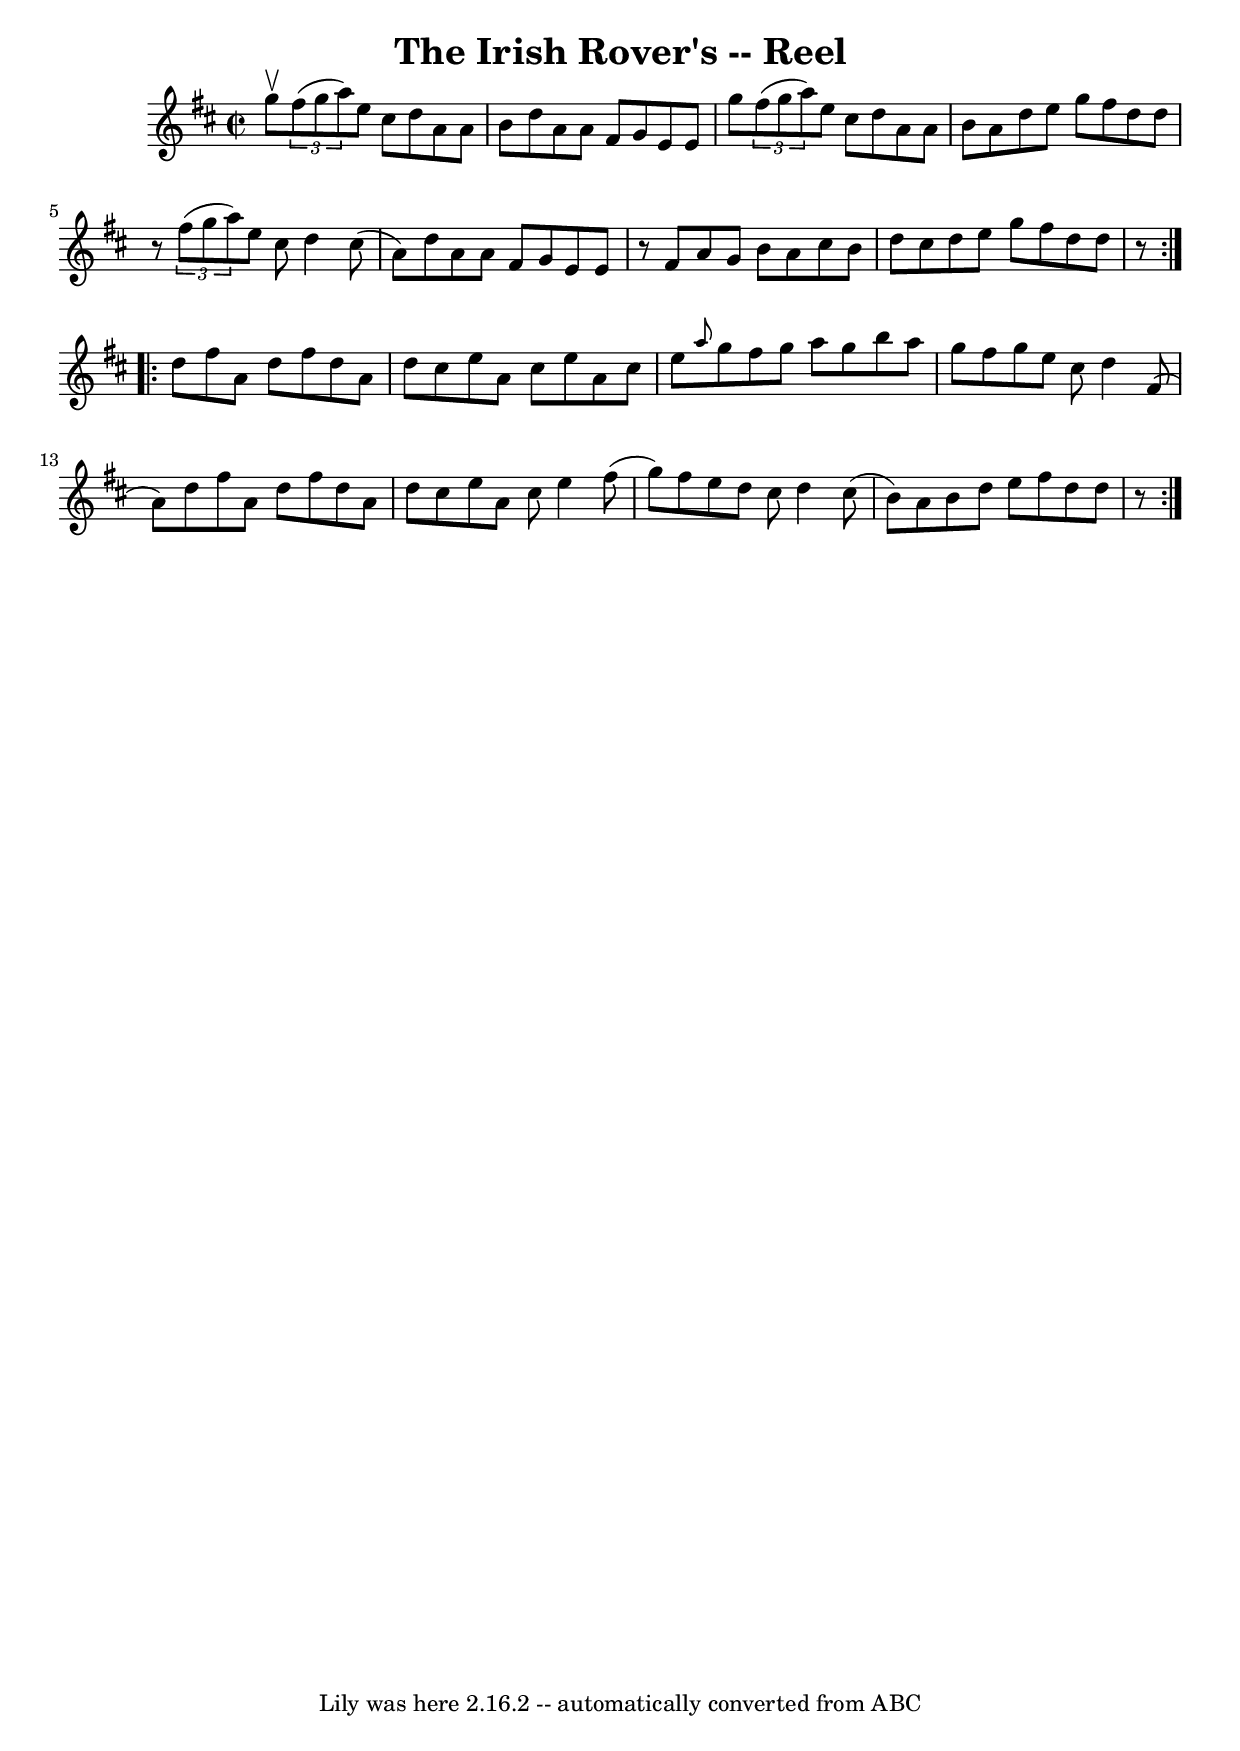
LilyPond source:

\version "2.16.2"
\include "Mammoth.ily"
\header {
  %% book = "Ryan's Mammoth Collection"
  crossRefNumber = "1"
  footnotes = "\\\\235"
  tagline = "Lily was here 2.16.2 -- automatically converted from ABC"
  title = "The Irish Rover's -- Reel"

}
voicedefault =  {



  \repeat volta 2 {

    \override Staff.TimeSignature #'style = #'C
    \time 2/2 
    \key d \major g''8^\upbow |
    \times 2/3 { fis''8 (
		 g''8 a''8) 
	       } e''8 cis''8 d''8 a'8 a'8 b'8    |
    
    d''8 a'8 a'8 fis'8 g'8 e'8 e'8 g''8    |
    
    \times 2/3 { fis''8 (g''8 a''8) 
	       } e''8 cis''8 d''8 a'8    
    a'8 b'8    |
    a'8 d''8 e''8 g''8 fis''8 d''8 d''8  
    r8   |
    \times 2/3 { fis''8 (g''8 a''8) 
	       } e''8    
    cis''8 d''4 cis''8 (a'8)   |
    d''8 a'8 a'8 fis'8   
    g'8 e'8 e'8    r8   |
    fis'8 a'8 g'8 b'8 a'8    
    cis''8 b'8 d''8    |
    cis''8 d''8 e''8 g''8 fis''8    
    d''8 d''8    r8 
  }     
  \repeat volta 2 {
    d''8 fis''8 a'8 d''8    
    fis''8 d''8 a'8 d''8    |
    cis''8 e''8 a'8 cis''8    
    e''8 a'8 cis''8 e''8    |
    \grace { a''8  
	   } g''8 fis''8  
    g''8 a''8 g''8 b''8 a''8 g''8    |
    fis''8 g''8    
    e''8 cis''8 d''4 fis'8 (a'8)   |
    d''8 fis''8    
    a'8 d''8 fis''8 d''8 a'8 d''8    |
    cis''8 e''8    
    a'8 cis''8 e''4 fis''8 (g''8)   |
    fis''8 e''8    
    d''8 cis''8 d''4 cis''8 (b'8)   |
    a'8 b'8 d''8    
    e''8 fis''8 d''8 d''8    r8 
  }   

}

\score{
  <<

    \context Staff="default"
    {
      \voicedefault 
      
    }

  >>
  \layout {
    
  }
  \midi {
  }

}
